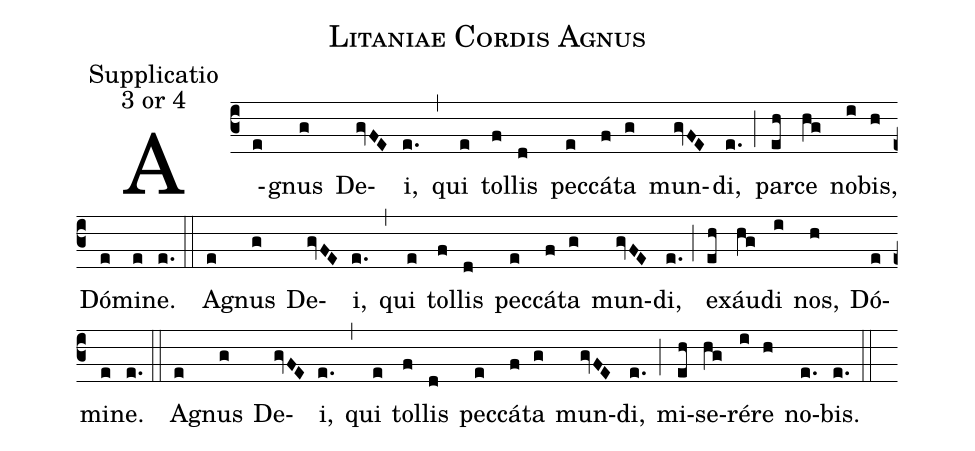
name:Litaniae Cordis Agnus;
office-part:Supplicatio;
mode:3 or 4;
%%
A(e)gnus(g) De(gvFE)i,(e.) (,) qui(e) tol(f)lis(d) pec(e)cá(f)ta(g) mun(gvFE)di,(e.) (;) par(eh)ce(hg) no(i)bis,(h) Dó(e)mi(e)ne.(e.) (::)
A(e)gnus(g) De(gvFE)i,(e.) (,) qui(e) tol(f)lis(d) pec(e)cá(f)ta(g) mun(gvFE)di,(e.) (;) e(eh)xáu(hg)di(i) nos,(h) Dó(e)mi(e)ne.(e.) (::)
A(e)gnus(g) De(gvFE)i,(e.) (,) qui(e) tol(f)lis(d) pec(e)cá(f)ta(g) mun(gvFE)di,(e.) (;) mi(eh)se(hg)ré(i)re(h) no(e.)bis.(e.) (::)
